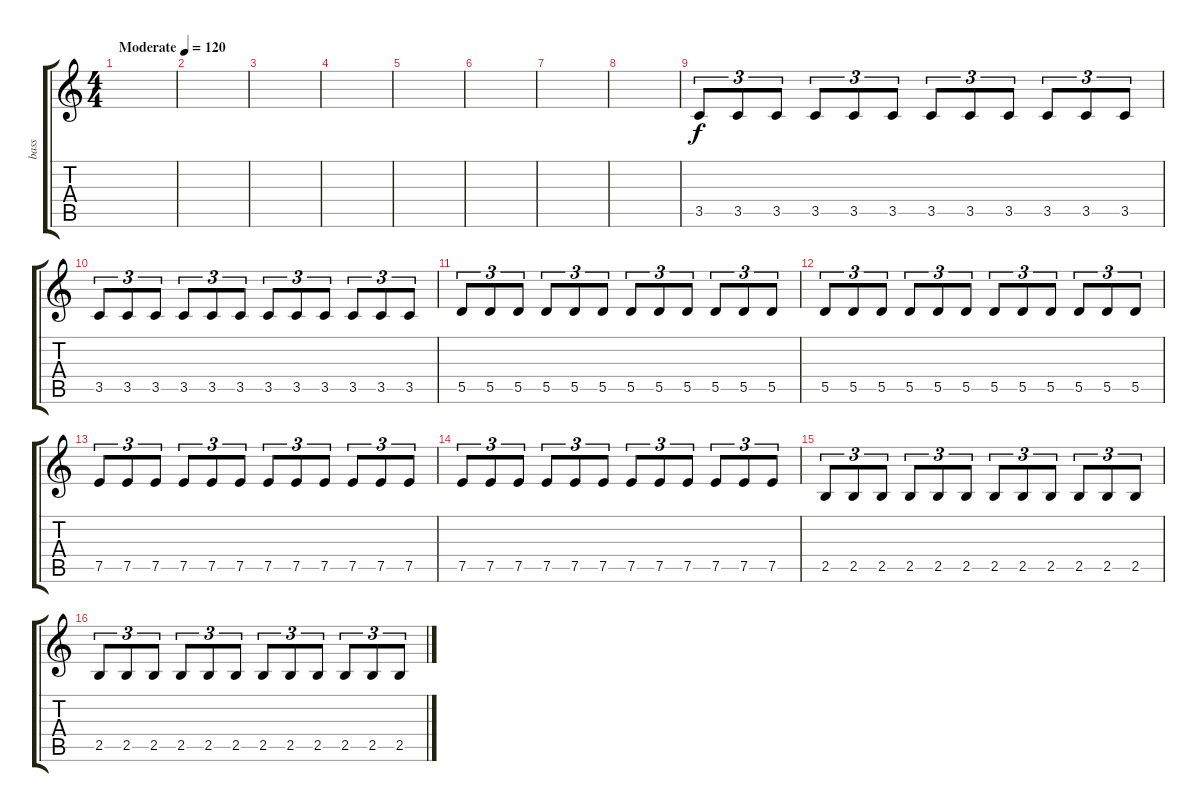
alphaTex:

\track ("bass" "bass") {instrument acousticbass}
\staff {score tabs}
\tuning (E4 B3 G3 D3 A2 E2) {hide}
\ts (4 4)
\tempo (120 "Moderate")
\clef g2
\ks c
|
|
|
|
|
|
|
|
3.5.8{tu (3 2)} 3.5.8{tu (3 2)} 3.5.8{tu (3 2)} 3.5.8{tu (3 2)} 3.5.8{tu (3 2)} 3.5.8{tu (3 2)} 3.5.8{tu (3 2)} 3.5.8{tu (3 2)} 3.5.8{tu (3 2)} 3.5.8{tu (3 2)} 3.5.8{tu (3 2)} 3.5.8{tu (3 2)} |
3.5.8{tu (3 2)} 3.5.8{tu (3 2)} 3.5.8{tu (3 2)} 3.5.8{tu (3 2)} 3.5.8{tu (3 2)} 3.5.8{tu (3 2)} 3.5.8{tu (3 2)} 3.5.8{tu (3 2)} 3.5.8{tu (3 2)} 3.5.8{tu (3 2)} 3.5.8{tu (3 2)} 3.5.8{tu (3 2)} |
5.5.8{tu (3 2)} 5.5.8{tu (3 2)} 5.5.8{tu (3 2)} 5.5.8{tu (3 2)} 5.5.8{tu (3 2)} 5.5.8{tu (3 2)} 5.5.8{tu (3 2)} 5.5.8{tu (3 2)} 5.5.8{tu (3 2)} 5.5.8{tu (3 2)} 5.5.8{tu (3 2)} 5.5.8{tu (3 2)} |
5.5.8{tu (3 2)} 5.5.8{tu (3 2)} 5.5.8{tu (3 2)} 5.5.8{tu (3 2)} 5.5.8{tu (3 2)} 5.5.8{tu (3 2)} 5.5.8{tu (3 2)} 5.5.8{tu (3 2)} 5.5.8{tu (3 2)} 5.5.8{tu (3 2)} 5.5.8{tu (3 2)} 5.5.8{tu (3 2)} |
7.5.8{tu (3 2)} 7.5.8{tu (3 2)} 7.5.8{tu (3 2)} 7.5.8{tu (3 2)} 7.5.8{tu (3 2)} 7.5.8{tu (3 2)} 7.5.8{tu (3 2)} 7.5.8{tu (3 2)} 7.5.8{tu (3 2)} 7.5.8{tu (3 2)} 7.5.8{tu (3 2)} 7.5.8{tu (3 2)} |
7.5.8{tu (3 2)} 7.5.8{tu (3 2)} 7.5.8{tu (3 2)} 7.5.8{tu (3 2)} 7.5.8{tu (3 2)} 7.5.8{tu (3 2)} 7.5.8{tu (3 2)} 7.5.8{tu (3 2)} 7.5.8{tu (3 2)} 7.5.8{tu (3 2)} 7.5.8{tu (3 2)} 7.5.8{tu (3 2)} |
2.5.8{tu (3 2)} 2.5.8{tu (3 2)} 2.5.8{tu (3 2)} 2.5.8{tu (3 2)} 2.5.8{tu (3 2)} 2.5.8{tu (3 2)} 2.5.8{tu (3 2)} 2.5.8{tu (3 2)} 2.5.8{tu (3 2)} 2.5.8{tu (3 2)} 2.5.8{tu (3 2)} 2.5.8{tu (3 2)} |
2.5.8{tu (3 2)} 2.5.8{tu (3 2)} 2.5.8{tu (3 2)} 2.5.8{tu (3 2)} 2.5.8{tu (3 2)} 2.5.8{tu (3 2)} 2.5.8{tu (3 2)} 2.5.8{tu (3 2)} 2.5.8{tu (3 2)} 2.5.8{tu (3 2)} 2.5.8{tu (3 2)} 2.5.8{tu (3 2)}
